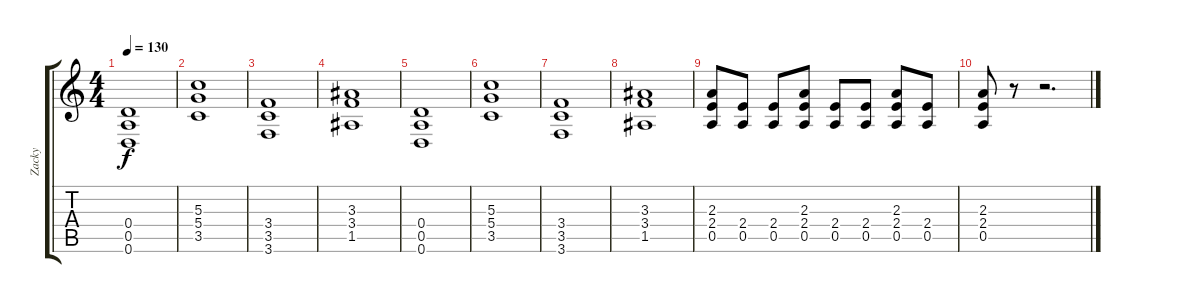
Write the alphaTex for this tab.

\track ("Zacky" "Zacky") {instrument distortionguitar}
\staff {score tabs}
\tuning (E4 B3 G3 D3 A2 D2) {hide}
\ts (4 4)
\tempo 130
\clef g2
\ks c
(0.4 0.5 0.6).1{dy f} |
(5.3 5.4 3.5).1 |
(3.4 3.5 3.6).1 |
(3.3 3.4 1.5).1 |
(0.4 0.5 0.6).1 |
(5.3 5.4 3.5).1 |
(3.4 3.5 3.6).1 |
(3.3 3.4 1.5).1 |
(2.3 2.4 0.5).8 (2.4 0.5).8 (2.4 0.5).8 (2.3 2.4 0.5).8 (2.4 0.5).8 (2.4 0.5).8 (2.3 2.4 0.5).8 (2.4 0.5).8 |
(2.3 2.4 0.5).8 r.8 r.2{d}
